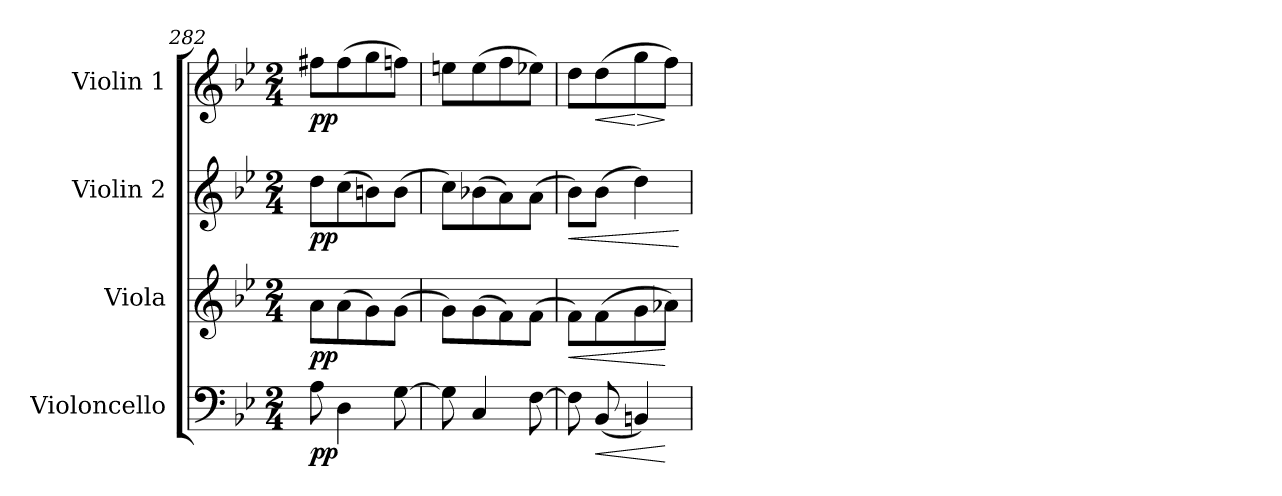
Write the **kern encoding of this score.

**kern	**dynam	**kern	**dynam	**kern	**dynam	**kern	**dynam
*part4	*part4	*part3	*part3	*part2	*part2	*part1	*part1
*staff4	*staff4	*staff3	*staff3	*staff2	*staff2	*staff1	*staff1
*I"Violoncello	*	*I"Viola	*	*I"Violin 2	*	*I"Violin 1	*
*I'Vc	*	*I'Vla	*	*I'Vln	*	*I'Vln	*
!!LO:LB:g=z
*clefF4	*	*clefG2	*	*clefG2	*	*clefG2	*
*k[b-e-]	*	*k[b-e-]	*	*k[b-e-]	*	*k[b-e-]	*
*M2/4	*	*M2/4	*	*M2/4	*	*M2/4	*
=282	=282	=282	=282	=282	=282	=282	=282
!	!LO:DY:b	!	!LO:DY:b	!	!LO:DY:b	!	!LO:DY:b
8A\	pp	8a\L	pp	8dd\L	pp	8ff#X\L	pp
4D\	.	(8a\	.	(8cc\	.	(8ff#\	.
.	.	8g\)	.	8bn\)	.	8gg\	.
[8G\	.	(8g\J	.	(8b\J	.	8ffn\J)	.
=283	=283	=283	=283	=283	=283	=283	=283
8G\]	.	8g\L)	.	8cc\L)	.	8een\L	.
4C/	.	(8g\	.	(8b-X\	.	(8ee\	.
.	.	8f\)	.	8a\)	.	8ff\	.
[8F\	.	(8f\J	.	(8a\J	.	8ee-X\J)	.
=284	=284	=284	=284	=284	=284	=284	=284
*^	*	*	*	*	*	*	*
!	!	!	!	!LO:HP:b	!	!LO:HP:b	!	!
*	*	*	*^	*	*^	*	*	*
8F\]	4.ryy	.	8f\L)	4.ryy	<	8b-\L)	4.ryy	<	8dd\L	.
!	!	!LO:HP:b	!	!	!	!	!	!	!	!LO:HP:b
(8BB-/	.	<	(8f\	.	.	(8b-\J	.	.	(8dd\	<
!	!	!	!	!	!	!	!	!	!	!LO:HP:n=1:b
4BBn/)	.	.	8g\	.	.	4dd\)	.	.	8gg\	[ >
.	8ryy	[	8a-X\J)	8ryy	[	.	8ryy	.	8ff\J)	]
*v	*v	*	*	*	*	*v	*v	*	*	*
*	*	*v	*v	*	*	*	*	*
.	.	.	.	.	[	.	.
=	=	=	=	=	=	=	=
*-	*-	*-	*-	*-	*-	*-	*-
